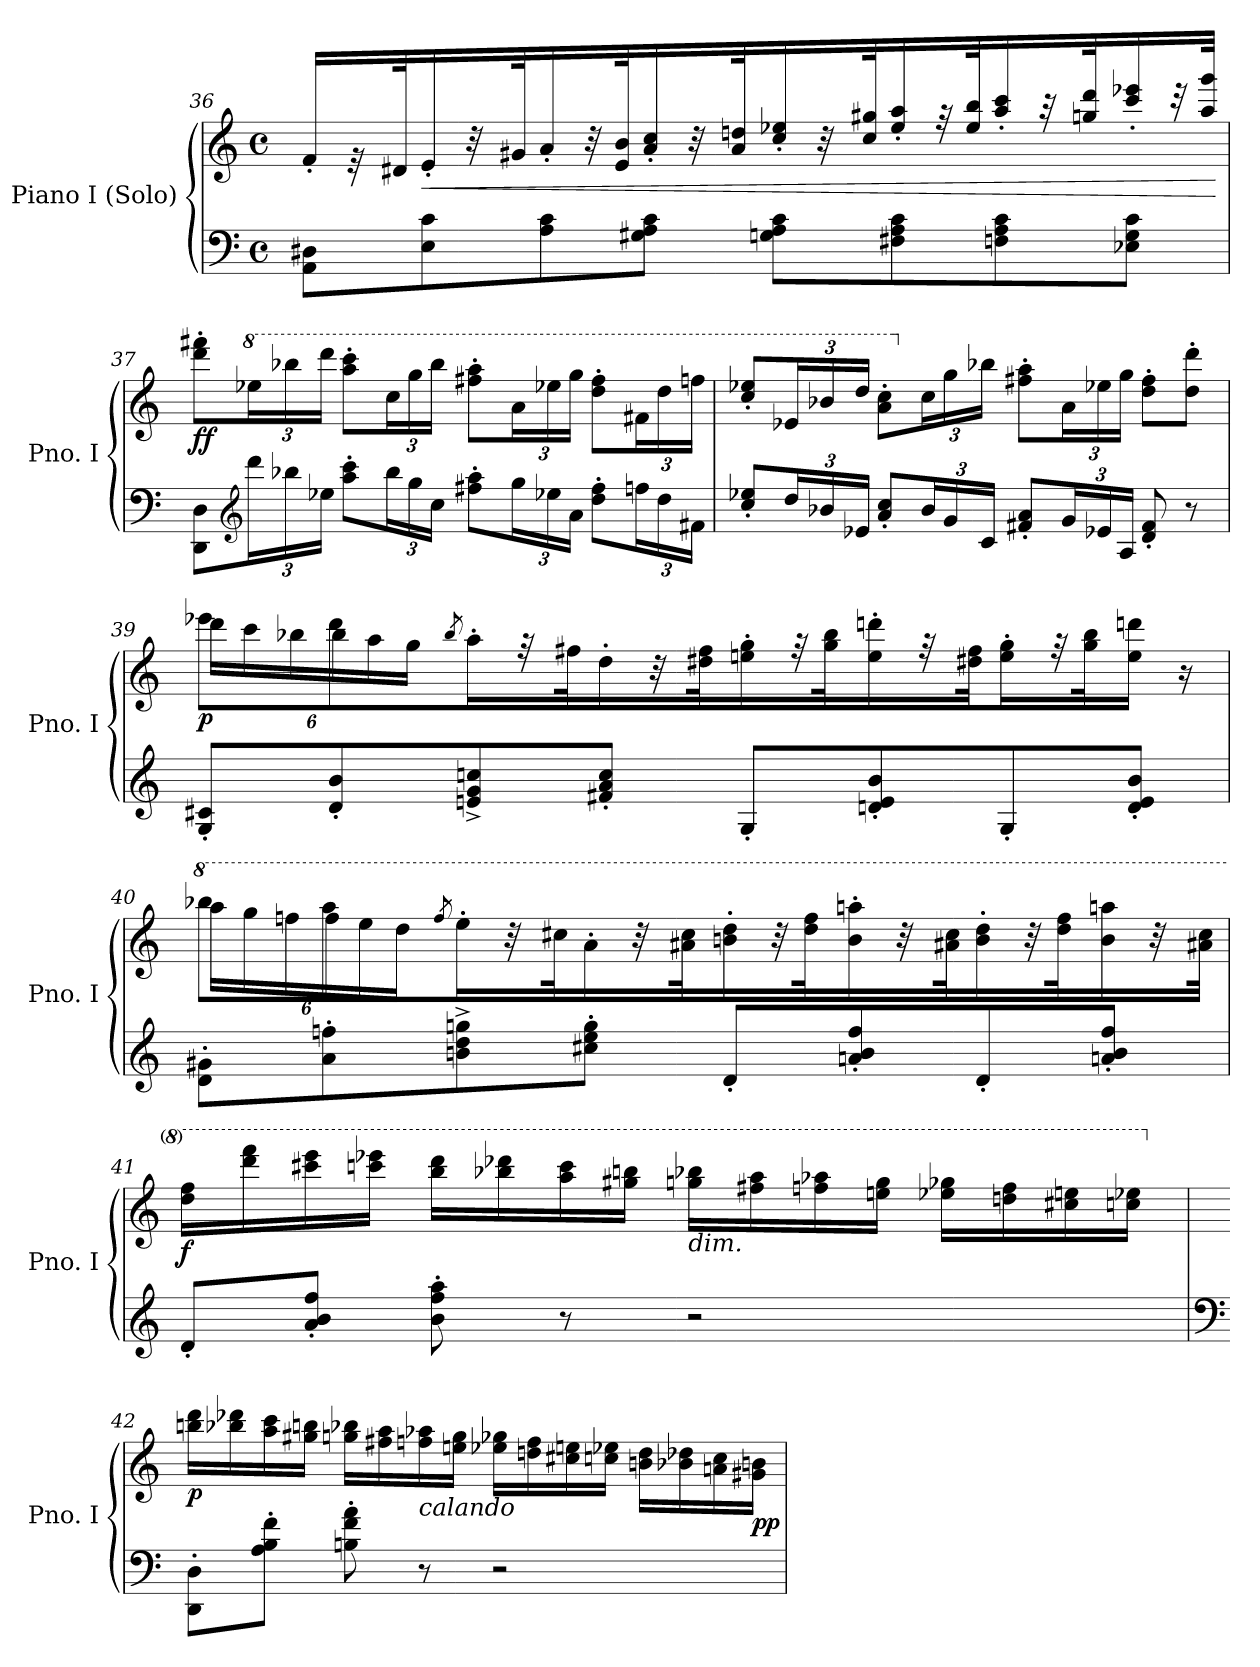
**kern	**kern	**dynam
*part1	*part1	*part1
*staff2	*staff1	*staff1/2
*I"Piano I (Solo)	*	*
*I'Pno. I	*	*
!!LO:LB:g=z
*clefF4	*clefG2	*
*k[]	*k[]	*
*M4/4	*M4/4	*
*met(c)	*met(c)	*
=36	=36	=36
8AA\ 8D#X\L	16f'/LL	.
.	32r	.
.	32d#X/J	.
!	!	!LO:HP:b
8E\ 8c\	16e'/	<
.	32r	.
.	32g#X/JJJ	.
8A\ 8c\	16a'/LL	.
.	32r	.
.	32e/ 32b/J	.
8G#X\ 8A\ 8c\J	16a/' 16cc/'	.
.	32r	.
.	32a/ 32ddn/JJJ	.
8Gn\ 8A\ 8c\L	16cc\' 16ee-X\'LL	.
.	32r	.
.	32cc\ 32gg#X\J	.
8F#X\ 8A\ 8c\	16ee-\' 16aa\'	.
.	32r	.
.	32ee-\ 32bb\JJJ	.
8Fn\ 8A\ 8c\	16aa\' 16ccc\'LL	.
.	32r	.
.	32ggn\ 32ddd\J	.
8E-X\ 8G\ 8c\J	16ccc\' 16eee-X\'	.
.	32r	.
.	32aa\ 32ggg\JJJ	.
.	.	[
!!LO:LB:g=z
=37	=37	=37
!	!	!LO:DY:b
8DD\ 8D\L	8ddd\' 8fff#X\'L	ff
*clefG2	*	*
*Xbrackettup	*	*
*	*8va	*
*	*Xbrackettup	*
24ddd\L	24eee-X\L	.
24bb-X\	24bbb-X\	.
24ee-X\JJ	24dddd\JJ	.
8aa\' 8ccc\'L	8aaa\' 8cccc\'L	.
24bb-\L	24ccc\L	.
24gg\	24ggg\	.
24cc\JJ	24bbb-\JJ	.
8ff#X\' 8aa\'L	8fff#X\' 8aaa\'L	.
24gg\L	24aa\L	.
24ee-X\	24eee-X\	.
24a\JJ	24ggg\JJ	.
8dd\' 8ff#\'L	8ddd\' 8fff#\'L	.
24ffn\L	24ff#X\L	.
24dd\	24ddd\	.
24f#X\JJ	24fffn\JJ	.
=38	=38	=38
8cc/' 8ee-X/'L	8ccc/' 8eee-X/'L	.
24dd/L	24ee-X/L	.
24b-X/	24bb-X/	.
24e-X/JJ	24ddd/JJ	.
8a/' 8cc/'L	8aa\' 8ccc\'L	.
*	*X8va	*
24b-/L	24cc\L	.
24g/	24gg\	.
24c/JJ	24bb-X\JJ	.
8f#X/' 8a/'L	8ff#X\' 8aa\'L	.
24g/L	24a\L	.
24e-X/	24ee-X\	.
24A/JJ	24gg\JJ	.
8d/' 8f#/'	8dd\' 8ff#\'L	.
8r	8dd\' 8ddd\'J	.
!!LO:PB:g=z
=39	=39	=39
*	*^	*
!	!	!	!LO:DY:b
8G/' 8c#X/'L	8eee-X/L	24ddd\LL	p
.	.	24ccc\	.
.	.	24bb-X\	.
8d/' 8b/'	8ddd/J	24bb-\	.
.	.	24aa\	.
.	.	24gg\JJ	.
.	8qbb-/	.	.
8en/^ 8g/^ 8ccn/^	16aa'>\LL	4ryy	.
.	32r	.	.
.	32ff#X\J	.	.
8f#X/' 8a/' 8cc/'J	16dd'>\	.	.
.	32r	.	.
.	32dd#X\ 32ff#\JJJ	.	.
8G'/L	16een\'> 16gg\'>LL	2ryy	.
.	32r	.	.
.	32gg\ 32bb-\J	.	.
8dn/' 8e/' 8b/'	16ee\'> 16dddn\'>	.	.
.	32r	.	.
.	32dd#X\ 32ff#\JJJ	.	.
8G'/	16ee\'> 16gg\'>LL	.	.
.	32r	.	.
.	32gg\ 32bb-\J	.	.
8d/' 8e/' 8b/'J	16ee\ 16dddn\JJ	.	.
.	16r	.	.
!!LO:LB:g=z	!!
=40	=40	=40	=40
*	*8va	*	*
8d\' 8g#X\'L	8bbb-X/L	24aaa\LL	.
.	.	24ggg\	.
.	.	24fffn\	.
8a\' 8ffn\'	8aaa/J	24fff\	.
.	.	24eee\	.
.	.	24ddd\JJ	.
.	8qfff/	.	.
8bn\^ 8dd\^ 8ggn\^	16eee'>\LL	4ryy	.
.	32r	.	.
.	32ccc#X\J	.	.
8cc#X\' 8ee\' 8gg\'J	16aa'>\	.	.
.	32r	.	.
.	32aa#X\ 32ccc#\JJJ	.	.
8d'/L	16bbn\'> 16ddd\'>LL	2ryy	.
.	32r	.	.
.	32ddd\ 32fff\J	.	.
8an/' 8b/' 8ff/'	16bb\'> 16aaan\'>	.	.
.	32r	.	.
.	32aa#X\ 32ccc#\JJJ	.	.
8d'/	16bb\'> 16ddd\'>LL	.	.
.	32r	.	.
.	32ddd\ 32fff\J	.	.
8an/' 8b/' 8ff/'J	16bb\ 16aaan\	.	.
.	32r	.	.
.	32aa#X\ 32ccc#\JJJ	.	.
*	*v	*v	*
!!LO:LB:g=z
=41	=41	=41
!	!	!LO:DY:b
8d'/L	16ddd\ 16fff\LL	f
.	16dddd\ 16ffff\	.
8a/' 8b/' 8ff/'J	16cccc#X\ 16eeee\	.
.	16ccccn\ 16eeee-X\JJ	.
8b\' 8ff\' 8aa\'	16bbb\ 16dddd\LL	.
.	16bbb-X\ 16dddd-X\	.
8r	16aaa\ 16cccc\	.
.	16ggg#X\ 16bbbn\JJ	.
!	!LO:TX:b:i:t=dim.	!
2r	16gggn\ 16bbb-X\LL	.
.	16fff#X\ 16aaa\	.
.	16fffn\ 16aaa-X\	.
.	16eeen\ 16ggg\JJ	.
.	16eee-X\ 16ggg-X\LL	.
.	16dddn\ 16fff\	.
.	16ccc#X\ 16eeen\	.
.	16cccn\ 16eee-X\JJ	.
!!LO:LB:g=z
=42	=42	=42
*clefF4	*	*
*	*X8va	*
!	!	!LO:DY:b
8DD\' 8D\'L	16bbn\ 16ddd\LL	p
.	16bb-X\ 16ddd-X\	.
8A\' 8B\' 8f\'J	16aa\ 16ccc\	.
.	16gg#X\ 16bbn\JJ	.
8Bn\' 8f\' 8a\'	16ggn\ 16bb-X\LL	.
.	16ff#X\ 16aa\	.
!	!LO:TX:b:i:t=calando	!
8r	16ffn\ 16aa-X\	.
.	16een\ 16gg\JJ	.
2r	16ee-X\ 16gg-X\LL	.
.	16ddn\ 16ff\	.
.	16cc#X\ 16een\	.
.	16ccn\ 16ee-X\JJ	.
.	16bn\ 16dd\LL	.
.	16b-X\ 16dd-X\	.
.	16an\ 16cc\	.
!	!	!LO:DY:b
.	16g#X\ 16bn\JJ	pp
=	=	=
*-	*-	*-
